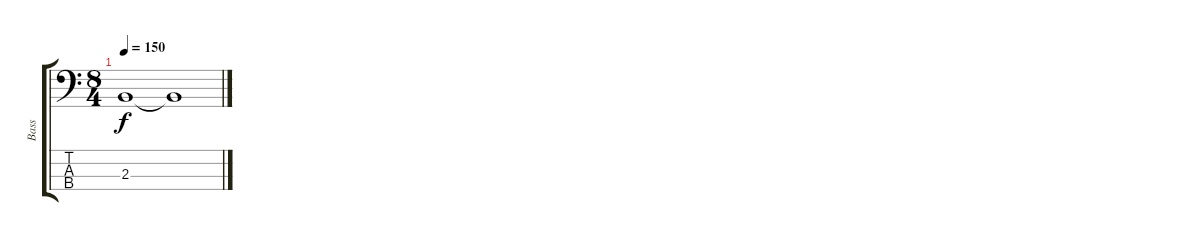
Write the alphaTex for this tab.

\track ("Bass" "Bass") {instrument electricbassfinger}
\staff {score tabs}
\tuning (G2 D2 A1 E1) {hide}
\ts (8 4)
\tempo 150
\clef f4
\ks c
2.3{t}.1{dy f} 2.3{t}.1
